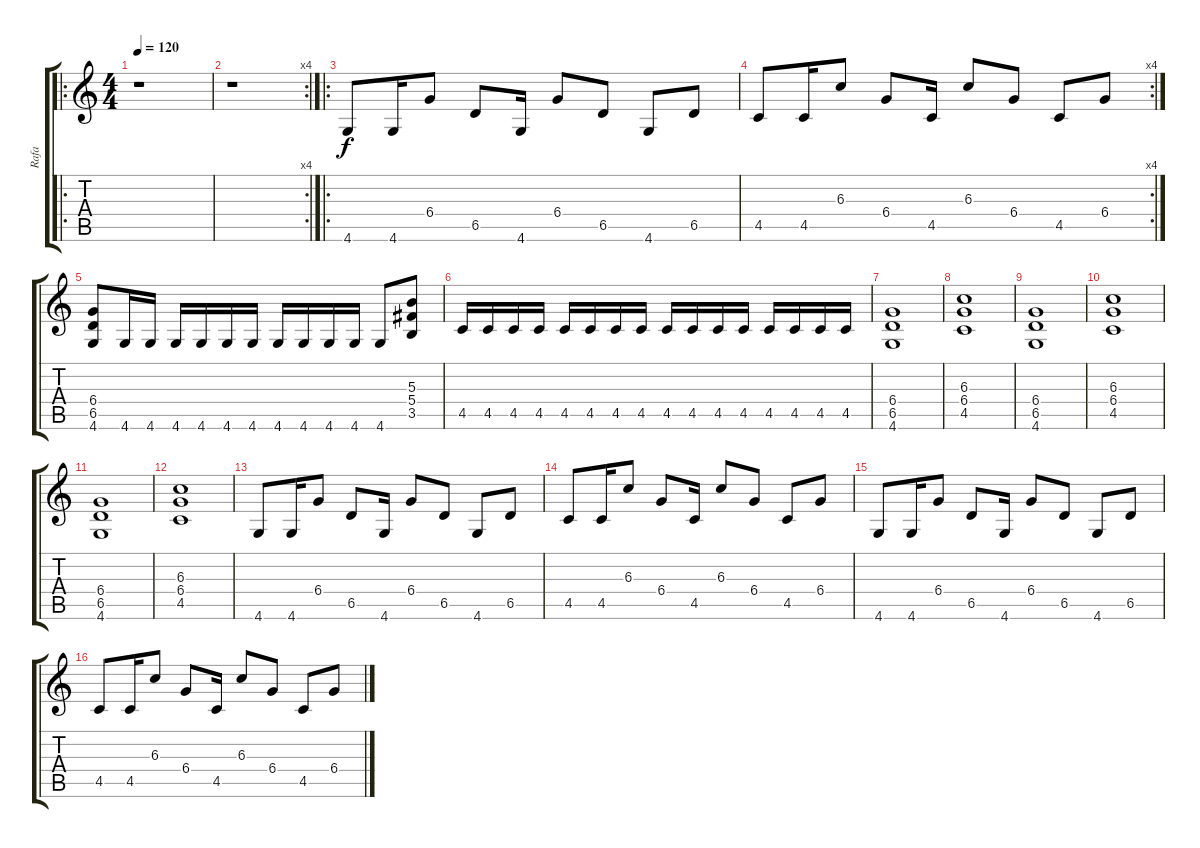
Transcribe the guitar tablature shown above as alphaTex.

\track ("Rafa" "Rafa") {instrument distortionguitar}
\staff {score tabs}
\tuning (Eb4 Bb3 Gb3 Db3 Ab2 Eb2) {hide}
\ro
\ts (4 4)
\tempo 120
\clef g2
\ks c
r.1{dy f} |
\rc 4
r.1 |
\ro
4.6.8 4.6.16 6.4.8 6.5.8 4.6.16 6.4.8 6.5.8 4.6.8 6.5.8 |
\rc 4
4.5.8 4.5.16 6.3.8 6.4.8 4.5.16 6.3.8 6.4.8 4.5.8 6.4.8 |
(6.4 6.5 4.6).8{instrument electricguitarmuted} 4.6.16 4.6.16 4.6.16 4.6.16 4.6.16 4.6.16 4.6.16 4.6.16 4.6.16 4.6.16 4.6.8 (5.3 5.4 3.5).8 |
4.5.16 4.5.16 4.5.16 4.5.16 4.5.16 4.5.16 4.5.16 4.5.16 4.5.16 4.5.16 4.5.16 4.5.16 4.5.16 4.5.16 4.5.16 4.5.16 |
(6.4 6.5 4.6).1{instrument distortionguitar} |
(6.3 6.4 4.5).1 |
(6.4 6.5 4.6).1 |
(6.3 6.4 4.5).1 |
(6.4 6.5 4.6).1 |
(6.3 6.4 4.5).1 |
4.6.8 4.6.16 6.4.8 6.5.8 4.6.16 6.4.8 6.5.8 4.6.8 6.5.8 |
4.5.8 4.5.16 6.3.8 6.4.8 4.5.16 6.3.8 6.4.8 4.5.8 6.4.8 |
4.6.8 4.6.16 6.4.8 6.5.8 4.6.16 6.4.8 6.5.8 4.6.8 6.5.8 |
4.5.8 4.5.16 6.3.8 6.4.8 4.5.16 6.3.8 6.4.8 4.5.8 6.4.8
